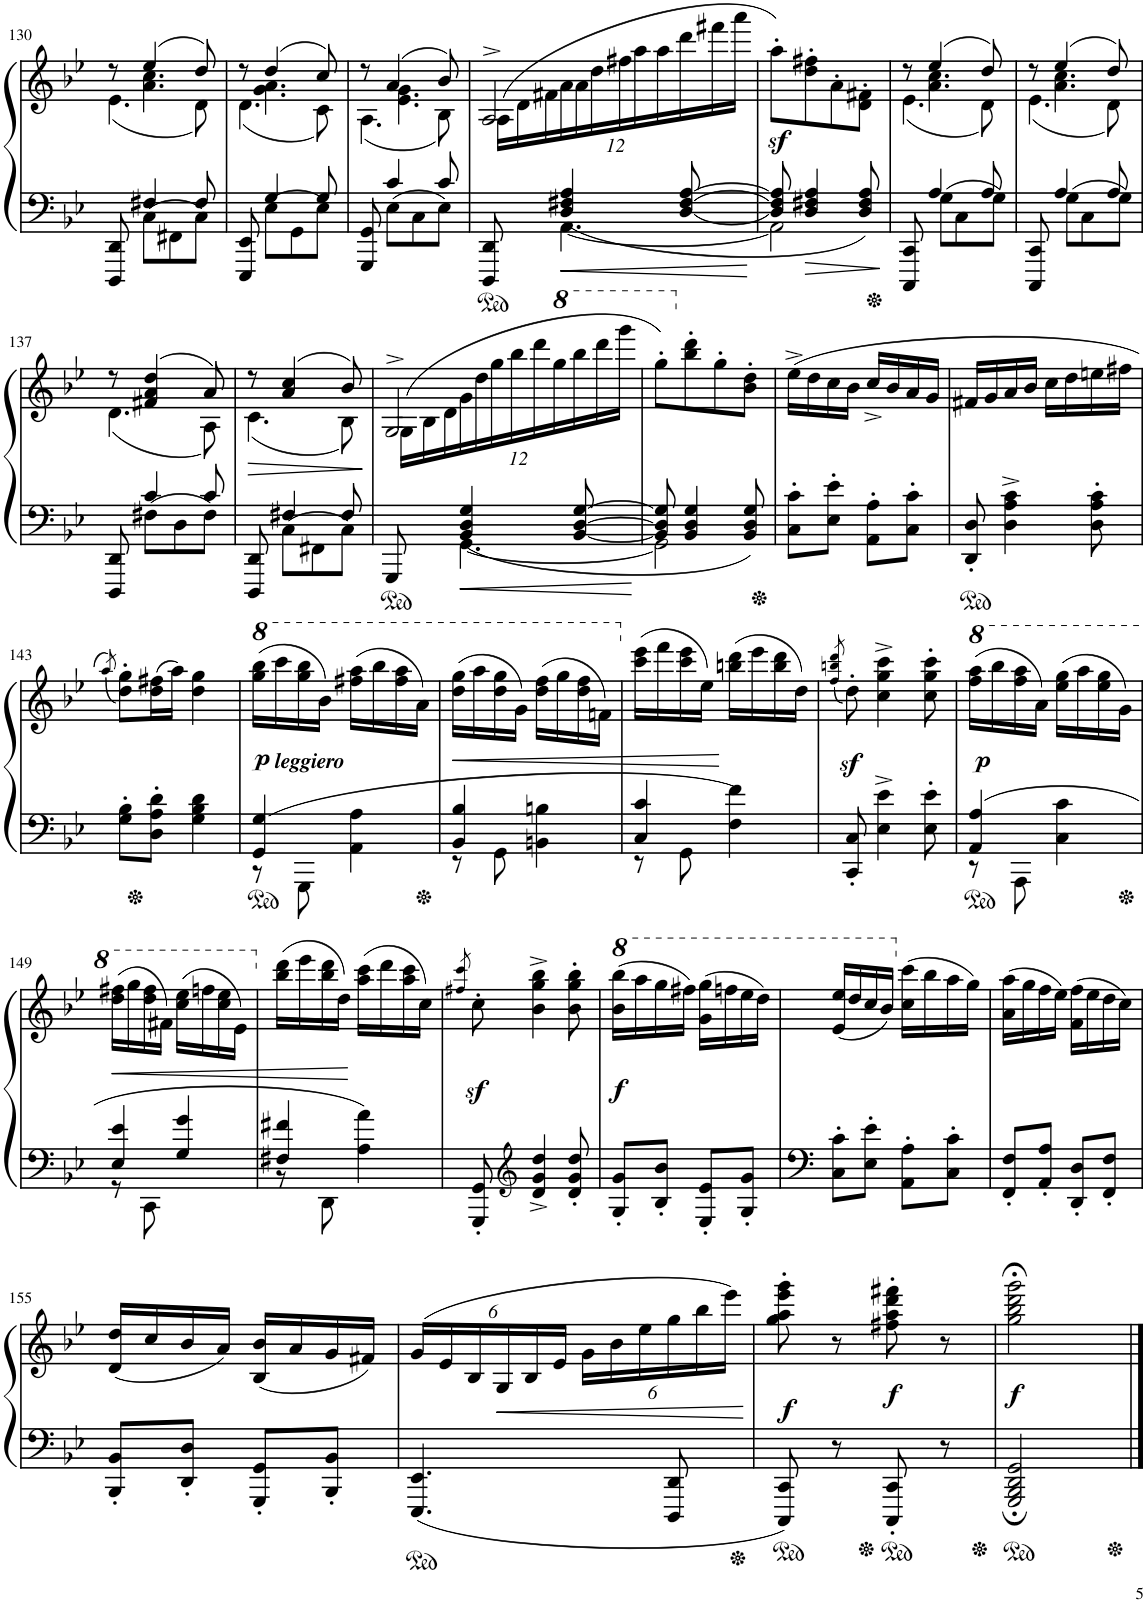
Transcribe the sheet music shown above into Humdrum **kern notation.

**kern	**kern	**dynam
*part1	*part1	*part1
*staff2	*staff1	*staff1/2
*I"Piano	*	*
*I'Pno.	*	*
!!LO:PB:g=z
*clefG2	*clefG2	*
*k[b-e-]	*k[b-e-]	*
*M2/4	*M2/4	*
=130	=130	=130
*^	*^	*
*	*	*	*^	*
8DDD/ 8DD/	8ryy	8r	(4.e-\	8ryy	.
8C\L	4F#X/	(4ee-/	.	4.a\ 4.cc\	.
8FF#X\	.	.	.	.	.
8C\J	8F#/	8dd/)	8d\)	.	.
=131	=131	=131	=131	=131	=131
8EEE-/ 8EE-/	8ryy	8r	(4.d\	8ryy	.
8E-\L	4G/	(4dd/	.	4.g\ 4.a\	.
8GG\	.	.	.	.	.
8E-\J	8G/	8cc/)	8c\)	.	.
=132	=132	=132	=132	=132	=132
8GGG/ 8GG/	8ryy	8r	(4.A\	8ryy	.
8E-\L	4c/	(4a/	.	4.e-\ 4.g\	.
8C\	.	.	.	.	.
8E-\J	8c/	8b-/)	8B-\)	.	.
*	*	*v	*v	*v	*
=133	=133	=133	=133
*	*	*Xbrackettup	*
*	*	*^	*
8DDD/ 8DD/	8ryy	(>24A\LL	2A^/	.
.	.	24d\	.	.
.	.	24f#X\	.	.
[4.AA\	4D/ 4F#X/ 4A/	24a\	.	.
.	.	24a\	.	.
.	.	24dd\	.	.
.	.	24ff#X\	.	.
.	.	24aa\	.	.
.	.	24aa\	.	.
.	[<8D/ [8F#/ [8A/	24ddd\	.	.
.	.	24fff#X\	.	.
.	.	24aaa\JJ	.	.
*	*	*v	*v	*
=134	=134	=134	=134
2AA\]	8D/] 8F#/] 8A/]	8aaz<'\L)	.
!	!	!	!LO:HP:b=2
.	4D/ 4F#X/ 4A/	8dd\' 8ff#X\'	>
.	.	8a'\	.
.	8D/ 8F#/ 8A/	8d\' 8f#X\'J	.
=135	=135	=135	=135
*	*	*^	*
*	*	*	*^	*
8CCC/ 8CC/	8ryy	8r	(4.e-\	8ryy	.
8G\L	4A/	(4ee-/	.	4.a\ 4.cc\	.
8C\	.	.	.	.	.
8G\J	8A/	8dd/)	8d\)	.	.
=136	=136	=136	=136	=136	=136
8CCC/ 8CC/	8ryy	8r	(4.e-\	8ryy	.
8G\L	4A/	(4ee-/	.	4.a\ 4.cc\	.
8C\	.	.	.	.	.
8G\J	8A/	8dd/)	8d\)	.	.
*	*	*	*v	*v	*
!!LO:LB:g=z
=137	=137	=137	=137	=137
8DDD/ 8DD/	8ryy	8r	(4.d\	.
8F#X\L	4c/	(4f#X/ 4a/ 4dd/	.	.
8D\	.	.	.	.
8F#\J	8c/	8a/)	8A\)	.
=138	=138	=138	=138	=138
!	!	!	!	!LO:HP:b
8DDD/ 8DD/	8ryy	8r	(4.c\	>
8C\L	4F#X/	(4a/ 4cc/	.	.
8FF#X\	.	.	.	.
8C\J	8F#/	8b-/)	8B-\)	.
*v	*v	*	*	*
*	*v	*v	*
.	.	]
=139	=139	=139
*^	*^	*
8GGG/	8ryy	(>24G\LL	2G^/	.
.	.	24B-\	.	.
.	.	24d\	.	.
!	!	!	!	!LO:HP:b=2
[4.GG\	4BB-/ 4D/ 4G/	24g\	.	<
.	.	24dd\	.	.
.	.	24gg\	.	.
.	.	24bb-\	.	.
.	.	24ddd\	.	.
*	*	*8va	*	*
.	.	24ggg\	.	.
.	[<8BB-/ [8D/ [8G/	24bbb-\	.	.
.	.	24dddd\	.	.
.	.	24gggg\JJ	.	.
*v	*v	*	*	*
*	*v	*v	*
.	.	]
=140	=140	=140
*^	*	*
2GG\]	8BB-/] 8D/] 8G/]	8ggg'\L)	.
*	*	*X8va	*
.	4BB-/ 4D/ 4G/	8bb-\' 8ddd\'	.
.	.	8gg'\	.
.	8BB-/ 8D/ 8G/	8b-\' 8dd\'J	.
*v	*v	*	*
=141	=141	=141
8C\' 8c\'L	(16ee-^\LL	.
.	16dd\	.
8E-\' 8e-\'J	16cc\	.
.	16b-\JJ	.
8AA\' 8A\'L	16cc^/LL	.
.	16b-/	.
8C\' 8c\'J	16a/	.
.	16g/JJ	.
=142	=142	=142
8DD/' 8D/'	16f#X/LL	.
.	16g/	.
4D\^ 4A\^ 4c\^	16a/	.
.	16b-/JJ	.
.	16cc\LL	.
.	16dd\	.
8D\' 8A\' 8c\'	16een\	.
.	16ff#X\JJ	.
!!LO:LB:g=z
=143	=143	=143
.	(8qaa/)	.
8G\' 8B-\'L	8dd\' 8gg\'L)	.
8D\' 8A\' 8d\'J	(16dd\ 16ff#X\L	.
.	16aa\JJ)	.
4G\ 4B-\ 4d\	4dd\ 4gg\	.
=144	=144	=144
*^	*	*
*	*	*8va	*
!	!	!LO:TX:b:Bi:t=leggiero	!
!	!	!	!LO:DY:b
4GG/ 4G/	8r	(16ggg\ 16bbb-\LL	p
.	.	16cccc\	.
.	8GGG\	16ggg\ 16bbb-\	.
.	.	16bb-\JJ)	.
4AA\ 4A\	4ryy	(16fff#X\ 16aaa\LL	.
.	.	16bbb-\	.
.	.	16fff#\ 16aaa\	.
.	.	16aa\JJ)	.
=145	=145	=145	=145
!	!	!	!LO:HP:b
4BB-/ 4B-/	8r	(16ddd\ 16ggg\LL	<
.	.	16aaa\	.
.	8GG\	16ddd\ 16ggg\	.
.	.	16gg\JJ)	.
4BBn\ 4Bn\	4ryy	(16ddd\ 16fff\LL	.
.	.	16ggg\	.
.	.	16ddd\ 16fff\	.
.	.	16ffn\JJ)	.
=146	=146	=146	=146
*	*	*X8va	*
4C/ 4c/	8r	(16ccc\ 16eee-\LL	.
.	.	16fff\	.
.	8GG\	16ccc\ 16eee-\	.
.	.	16ee-\JJ)	.
4F\ 4f\	4ryy	(16bbn\ 16ddd\LL	[
.	.	16eee-\	.
.	.	16bb\ 16ddd\	.
.	.	16dd\JJ)	.
*v	*v	*	*
=147	=147	=147
.	(8qff/ 8qbbn/ 8qddd/	.
8CC/' 8C/'	8ddz<'\)	.
4E-\^ 4e-\^	4cc\^ 4gg\^ 4ccc\^	.
8E-\' 8e-\'	8cc\' 8gg\' 8ccc\'	.
=148	=148	=148
*^	*	*
*	*	*8va	*
!	!	!	!LO:DY:b
4AA/ 4A/	8r	(16fff\ 16aaa\LL	p
.	.	16bbb-\	.
.	8AAA\	16fff\ 16aaa\	.
.	.	16aa\JJ)	.
4C\ 4c\	4ryy	(16eee-\ 16ggg\LL	.
.	.	16aaa\	.
.	.	16eee-\ 16ggg\	.
.	.	16gg\JJ)	.
!!LO:LB:g=z
=149	=149	=149	=149
!	!	!	!LO:HP:b
4E-/ 4e-/	8r	(16ddd\ 16fff#X\LL	<
.	.	16ggg\	.
.	8CC\	16ddd\ 16fff#\	.
.	.	16ff#X\JJ)	.
4G/ 4g/	4ryy	(16ccc\ 16eee-\LL	.
.	.	16fffn\	.
.	.	16ccc\ 16eee-\	.
.	.	16ee-\JJ)	.
=150	=150	=150	=150
*	*	*X8va	*
4F#X/ 4f#X/	8r	(16bb-\ 16ddd\LL	.
.	.	16eee-\	.
.	8DD\	16bb-\ 16ddd\	.
.	.	16dd\JJ)	.
4A\ 4a\	4ryy	(16aa\ 16ccc\LL	[
.	.	16ddd\	.
.	.	16aa\ 16ccc\	.
.	.	16cc\JJ)	.
*v	*v	*	*
=151	=151	=151
.	8qff#X/ 8qccc/	.
8GGG/' 8GG/'	8ccz<'\	.
*clefG2	*	*
4d/^ 4g/^ 4dd/^	4b-\^ 4gg\^ 4bb-\^	.
8d/' 8g/' 8dd/'	8b-\' 8gg\' 8bb-\'	.
=152	=152	=152
*	*8va	*
!	!	!LO:DY:b
8G/' 8g/'L	(16bb-\ 16bbb-\LL	f
.	16aaa\	.
8B-/' 8b-/'J	16ggg\	.
.	16fff#X\JJ)	.
8E-/' 8e-/'L	(16gg\ 16ggg\LL	.
.	16fffn\	.
8G/' 8g/'J	16eee-\	.
.	16ddd\JJ)	.
=153	=153	=153
8C\' 8c\'L	(16ee-/ 16eee-/LL	.
.	16ddd/	.
8E-\' 8e-\'J	16ccc/	.
.	16bb-/JJ)	.
*	*X8va	*
8AA\' 8A\'L	(16cc\ 16ccc\LL	.
.	16bb-\	.
8C\' 8c\'J	16aa\	.
.	16gg\JJ)	.
=154	=154	=154
8FF/' 8F/'L	(16a\ 16aa\LL	.
.	16gg\	.
8AA/' 8A/'J	16ff\	.
.	16ee-\JJ)	.
8DD/' 8D/'L	(16f\ 16ff\LL	.
.	16ee-\	.
8FF/' 8F/'J	16dd\	.
.	16cc\JJ)	.
!!LO:LB:g=z
=155	=155	=155
8BBB-/' 8BB-/'L	(16d/ 16dd/LL	.
.	16cc/	.
8DD/' 8D/'J	16b-/	.
.	16a/JJ)	.
8GGG/' 8GG/'L	(16B-/ 16b-/LL	.
.	16a/	.
8BBB-/' 8BB-/'J	16g/	.
.	16f#X/JJ)	.
=156	=156	=156
4.EEE-/ 4.EE-/	(24g/LL	.
.	24e-/	.
.	24B-/	.
.	24G/	.
.	24B-/	.
.	24e-/JJ	.
.	24g\LL	.
.	24b-\	.
.	24ee-\	.
8DDD/ 8DD/	24gg\	.
.	24bb-\	.
.	24eee-\JJ)	.
.	.	[
=157	=157	=157
!	!	!LO:DY:b
8CCC/ 8CC/	8gg\' 8aa\' 8eee-\' 8ggg\'	f
8r	8r	.
!	!	!LO:DY:b
8CCC/' 8CC/'	8ff#X\' 8aa\' 8ddd\' 8fff#X\'	f
8r	8r	.
=158	=158	=158
!	!	!LO:DY:b
2GGG/; 2BBB-/; 2DD/; 2GG/;	2gg\;< 2bb-\;< 2ddd\;< 2ggg\;<	f
==	==	==
*-	*-	*-
